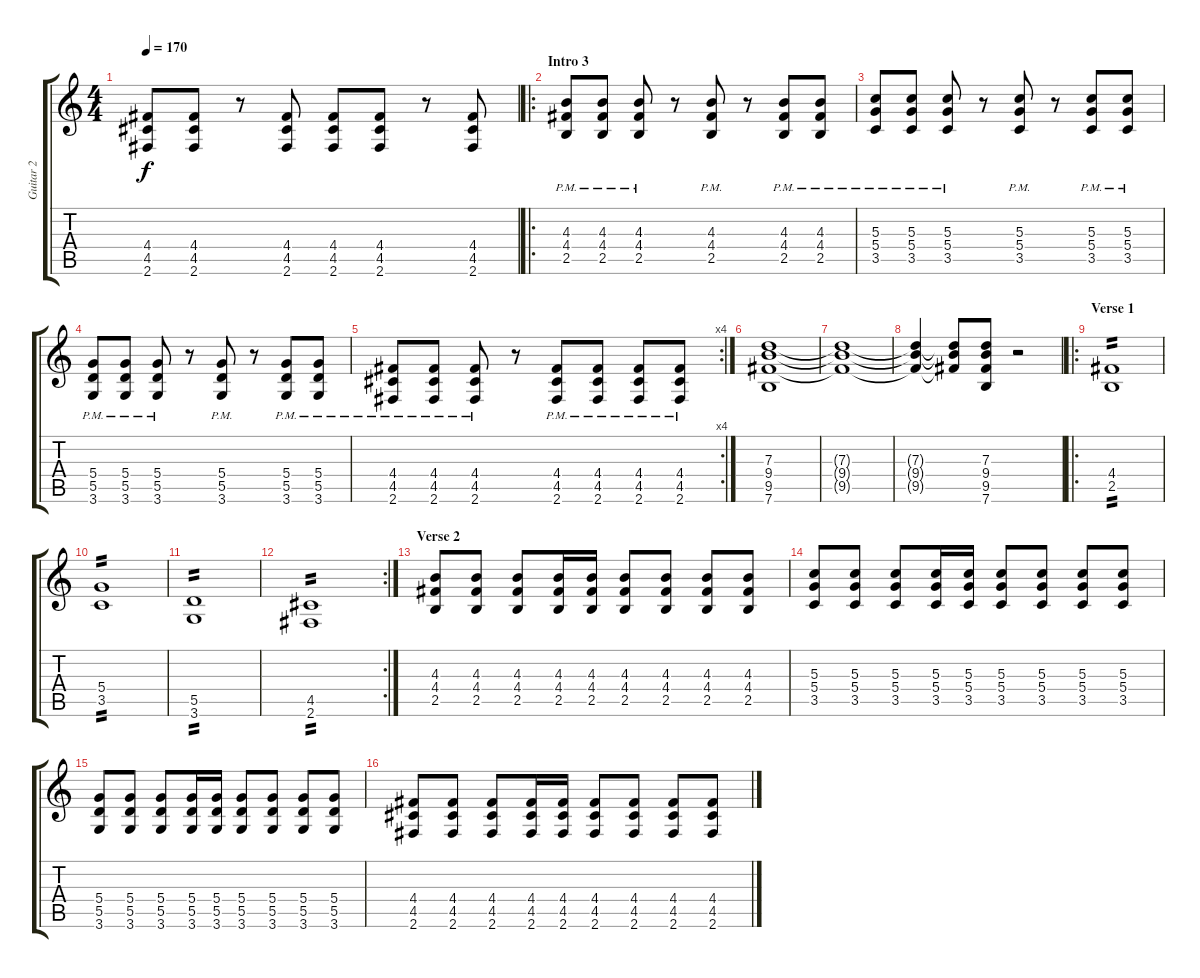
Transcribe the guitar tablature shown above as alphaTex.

\track ("Guitar 2" "Guitar 2") {instrument distortionguitar}
\staff {score tabs}
\tuning (E4 B3 G3 D3 A2 E2) {hide}
\ts (4 4)
\tempo 170
\clef g2
\ks c
(4.4 4.5 2.6).8{dy f} (4.4 4.5 2.6).8 r.8 (4.4 4.5 2.6).8 (4.4 4.5 2.6).8 (4.4 4.5 2.6).8 r.8 (4.4 4.5 2.6).8 |
\ro
\section ("" "Intro 3")
(4.3{pm} 4.4{pm} 2.5{pm}).8{volume 11} (4.3{pm} 4.4{pm} 2.5{pm}).8 (4.3{pm} 4.4{pm} 2.5{pm}).8 r.8 (4.3{pm} 4.4{pm} 2.5{pm}).8 r.8 (4.3{pm} 4.4{pm} 2.5{pm}).8 (4.3{pm} 4.4 2.5{pm}).8 |
(5.3{pm} 5.4{pm} 3.5{pm}).8 (5.3{pm} 5.4{pm} 3.5{pm}).8 (5.3{pm} 5.4{pm} 3.5{pm}).8 r.8 (5.3{pm} 5.4{pm} 3.5{pm}).8 r.8 (5.3{pm} 5.4{pm} 3.5{pm}).8 (5.3{pm} 5.4{pm} 3.5{pm}).8 |
(5.4{pm} 5.5{pm} 3.6{pm}).8 (5.4{pm} 5.5{pm} 3.6{pm}).8 (5.4{pm} 5.5{pm} 3.6{pm}).8 r.8 (5.4{pm} 5.5{pm} 3.6{pm}).8 r.8 (5.4{pm} 5.5{pm} 3.6{pm}).8 (5.4{pm} 5.5{pm} 3.6{pm}).8 |
\rc 4
(4.4{pm} 4.5{pm} 2.6{pm}).8 (4.4{pm} 4.5{pm} 2.6{pm}).8 (4.4{pm} 4.5{pm} 2.6{pm}).8 r.8 (4.4{pm} 4.5{pm} 2.6{pm}).8 (4.4{pm} 4.5{pm} 2.6{pm}).8 (4.4{pm} 4.5{pm} 2.6{pm}).8 (4.4{pm} 4.5{pm} 2.6{pm}).8 |
(7.3 9.4 9.5 7.6).1{volume 9} |
(7.3{t} 9.4{t} 9.5{t}).1 |
(7.3{t} 9.4{t} 9.5{t}).4 (7.3{t} 9.4{t} 9.5{t}).8 (7.3 9.4 9.5 7.6).8{volume 11} r.2 |
\ro
\section ("" "Verse 1")
(4.4 2.5).1{tp 2} |
(5.4 3.5).1{tp 2} |
(5.5 3.6).1{tp 2} |
\rc 2
(4.5 2.6).1{tp 2} |
\section ("" "Verse 2")
(4.3 4.4 2.5).8 (4.3 4.4 2.5).8 (4.3 4.4 2.5).8 (4.3 4.4 2.5).16 (4.3 4.4 2.5).16 (4.3 4.4 2.5).8 (4.3 4.4 2.5).8 (4.3 4.4 2.5).8 (4.3 4.4 2.5).8 |
(5.3 5.4 3.5).8 (5.3 5.4 3.5).8 (5.3 5.4 3.5).8 (5.3 5.4 3.5).16 (5.3 5.4 3.5).16 (5.3 5.4 3.5).8 (5.3 5.4 3.5).8 (5.3 5.4 3.5).8 (5.3 5.4 3.5).8 |
(5.4 5.5 3.6).8 (5.4 5.5 3.6).8 (5.4 5.5 3.6).8 (5.4 5.5 3.6).16 (5.4 5.5 3.6).16 (5.4 5.5 3.6).8 (5.4 5.5 3.6).8 (5.4 5.5 3.6).8 (5.4 5.5 3.6).8 |
(4.4 4.5 2.6).8 (4.4 4.5 2.6).8 (4.4 4.5 2.6).8 (4.4 4.5 2.6).16 (4.4 4.5 2.6).16 (4.4 4.5 2.6).8 (4.4 4.5 2.6).8 (4.4 4.5 2.6).8 (4.4 4.5 2.6).8
